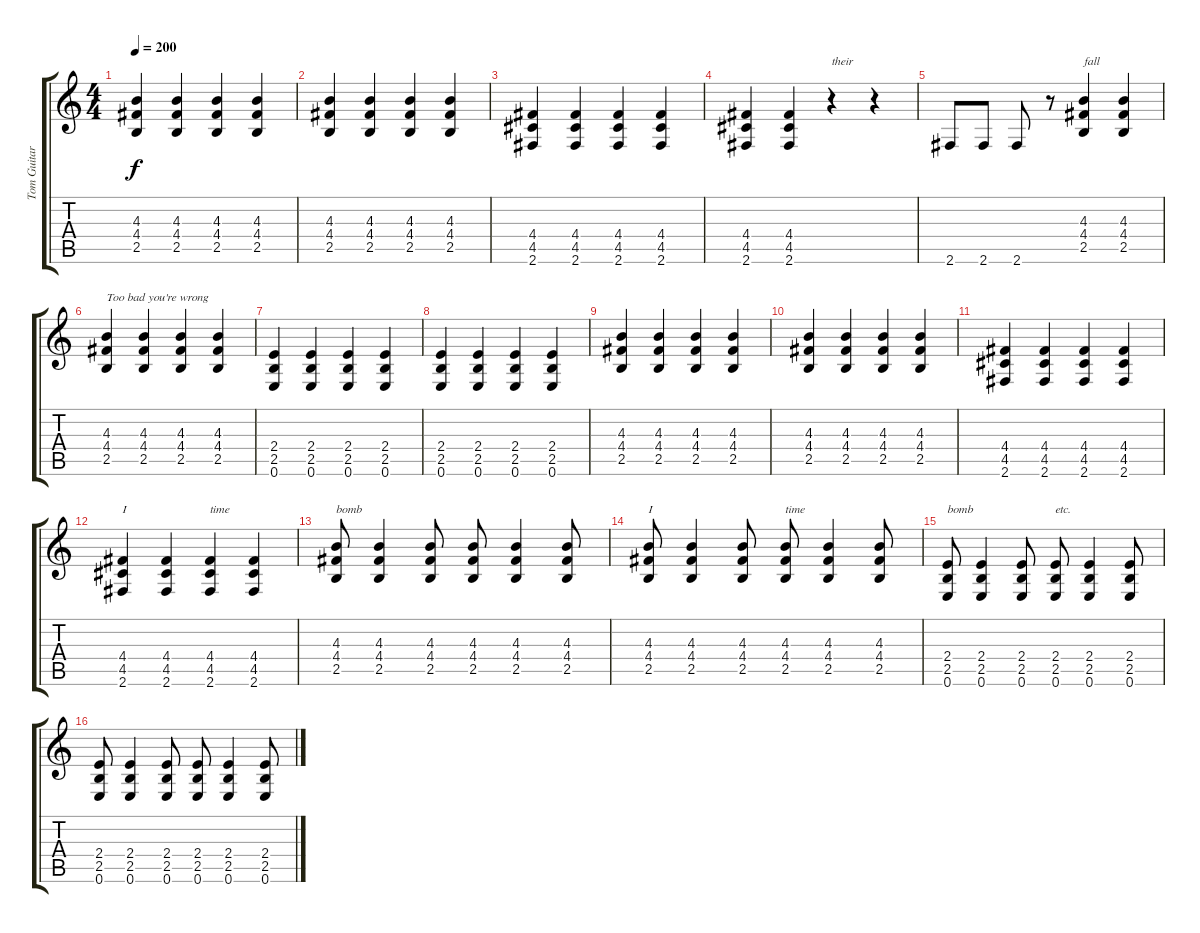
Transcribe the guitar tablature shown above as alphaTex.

\track ("Tom Guitar 1" "Tom Guitar") {instrument distortionguitar}
\staff {score tabs}
\tuning (E4 B3 G3 D3 A2 E2) {hide}
\ts (4 4)
\tempo 200
\clef g2
\ks c
(4.3 4.4 2.5).4{dy f} (4.3 4.4 2.5).4 (4.3 4.4 2.5).4 (4.3 4.4 2.5).4 |
(4.3 4.4 2.5).4 (4.3 4.4 2.5).4 (4.3 4.4 2.5).4 (4.3 4.4 2.5).4 |
(4.4 4.5 2.6).4 (4.4 4.5 2.6).4 (4.4 4.5 2.6).4 (4.4 4.5 2.6).4 |
(4.4 4.5 2.6).4 (4.4 4.5 2.6).4 r.4{txt "their"} r.4 |
2.6.8{instrument electricguitarmuted} 2.6.8 2.6.8 r.8 (4.3 4.4 2.5).4{txt "fall" instrument distortionguitar} (4.3 4.4 2.5).4 |
(4.3 4.4 2.5).4{txt "Too bad you're wrong"} (4.3 4.4 2.5).4 (4.3 4.4 2.5).4 (4.3 4.4 2.5).4 |
(2.4 2.5 0.6).4 (2.4 2.5 0.6).4 (2.4 2.5 0.6).4 (2.4 2.5 0.6).4 |
(2.4 2.5 0.6).4 (2.4 2.5 0.6).4 (2.4 2.5 0.6).4 (2.4 2.5 0.6).4 |
(4.3 4.4 2.5).4 (4.3 4.4 2.5).4 (4.3 4.4 2.5).4 (4.3 4.4 2.5).4 |
(4.3 4.4 2.5).4 (4.3 4.4 2.5).4 (4.3 4.4 2.5).4 (4.3 4.4 2.5).4 |
(4.4 4.5 2.6).4 (4.4 4.5 2.6).4 (4.4 4.5 2.6).4 (4.4 4.5 2.6).4 |
(4.4 4.5 2.6).4{txt "I"} (4.4 4.5 2.6).4 (4.4 4.5 2.6).4{txt "time"} (4.4 4.5 2.6).4 |
(4.3 4.4 2.5).8{txt "bomb"} (4.3 4.4 2.5).4 (4.3 4.4 2.5).8 (4.3 4.4 2.5).8 (4.3 4.4 2.5).4 (4.3 4.4 2.5).8 |
(4.3 4.4 2.5).8{txt "I"} (4.3 4.4 2.5).4 (4.3 4.4 2.5).8 (4.3 4.4 2.5).8{txt "time"} (4.3 4.4 2.5).4 (4.3 4.4 2.5).8 |
(2.4 2.5 0.6).8{txt "bomb"} (2.4 2.5 0.6).4 (2.4 2.5 0.6).8 (2.4 2.5 0.6).8{txt "etc."} (2.4 2.5 0.6).4 (2.4 2.5 0.6).8 |
(2.4 2.5 0.6).8 (2.4 2.5 0.6).4 (2.4 2.5 0.6).8 (2.4 2.5 0.6).8 (2.4 2.5 0.6).4 (2.4 2.5 0.6).8
